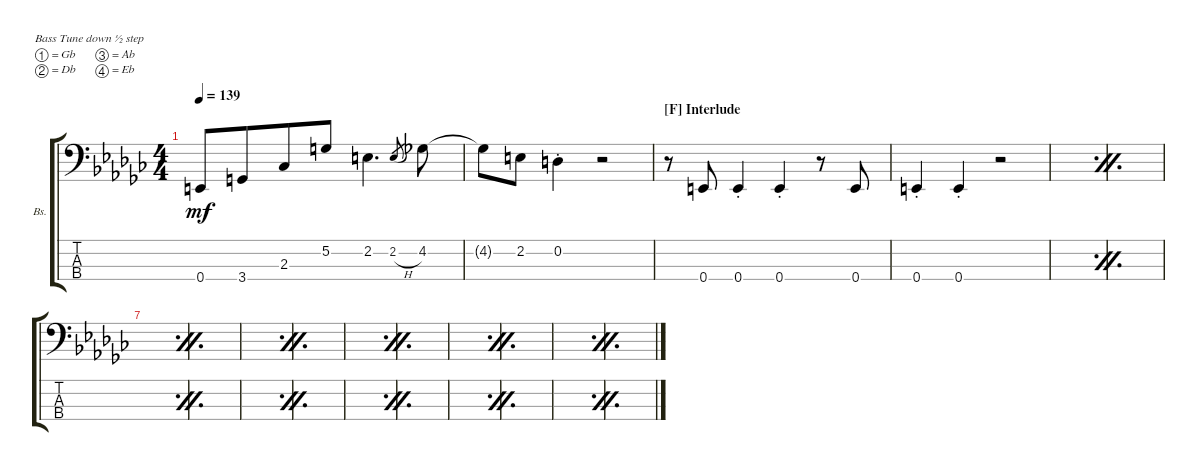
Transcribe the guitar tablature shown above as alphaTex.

\bracketExtendMode groupsimilarinstruments
\firstSystemTrackNameOrientation horizontal
\otherSystemsTrackNameOrientation horizontal
\defaultBarNumberDisplay FirstOfSystem
\track ("Electric Bass" "Bs.") {instrument electricbassfinger}
\staff {score tabs}
\tuning (Gb2 Db2 Ab1 Eb1)
\displaytranspose 13
\ts (4 4)
\tempo 139
\clef f4
\ks gb
0.4{t}.8{dy mf} 3.4.8{beam merge} 2.3.8 5.2.8 2.2.4{d} 2.2{h}.8{gr} 4.2.8 |
4.2{t}.8 2.2.8 0.2{st}.4 r.2 |
\section ("F" "Interlude")
r.8 0.4.8 0.4{st}.4 0.4{st}.4 r.8 0.4.8 |
0.4{st}.4 0.4{st}.4 r.2 |
\simile firstofdouble
|
\simile secondofdouble
|
\simile firstofdouble
|
\simile secondofdouble
|
\simile firstofdouble
|
\simile secondofdouble
|
\simile firstofdouble
|
\simile secondofdouble
|
\simile firstofdouble
|
\simile secondofdouble
|
\simile firstofdouble
|
\simile secondofdouble
